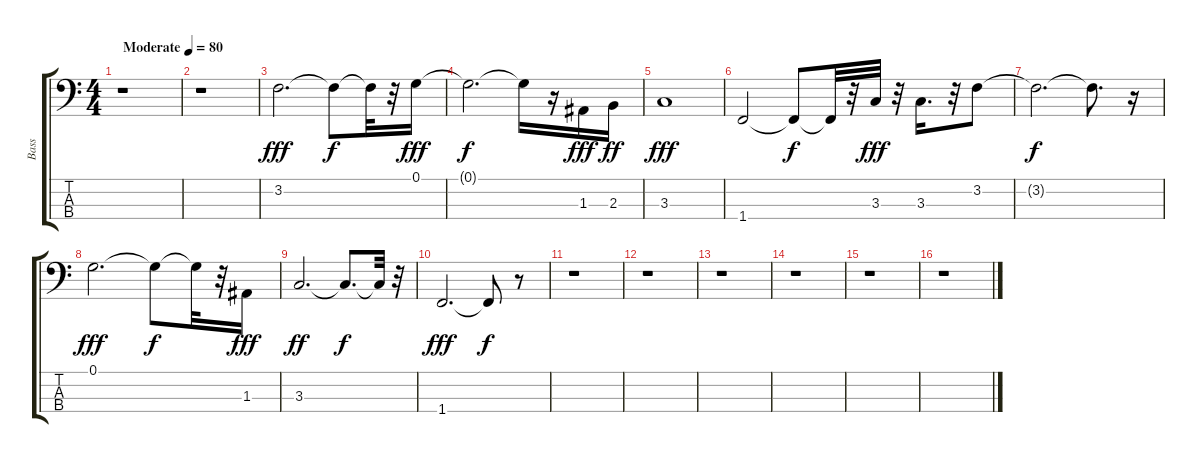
\track ("Bass" "Bass") {instrument fretlessbass}
\staff {score tabs}
\tuning (G2 D2 A1 E1) {hide}
\ts (4 4)
\tempo (80 "Moderate")
\clef f4
\ks c
r.1{dy fff instrument fretlessbass} |
r.1 |
3.2.2{d} 3.2{t}.8{dy f} 3.2{t}.32 r.32 0.1.16{dy fff} |
0.1{t}.2{d dy f} 0.1{t}.16 r.16 1.3.16{dy fff} 2.3.16{dy ff} |
3.3.1{dy fff} |
1.4.2 1.4{t}.8{dy f} 1.4{t}.32 r.32 3.3.32{dy fff} r.32 3.3.16{d} r.32 3.2.8 |
3.2{t}.2{d dy f} 3.2{t}.8{d} r.16 |
0.1.2{d dy fff} 0.1{t}.8{dy f} 0.1{t}.32 r.32 1.3.16{dy fff} |
3.3.2{d dy ff} 3.3{t}.8{d dy f} 3.3{t}.32 r.32 |
1.4.2{d dy fff} 1.4{t}.8{dy f} r.8 |
r.1 |
r.1 |
r.1 |
r.1 |
r.1 |
r.1
